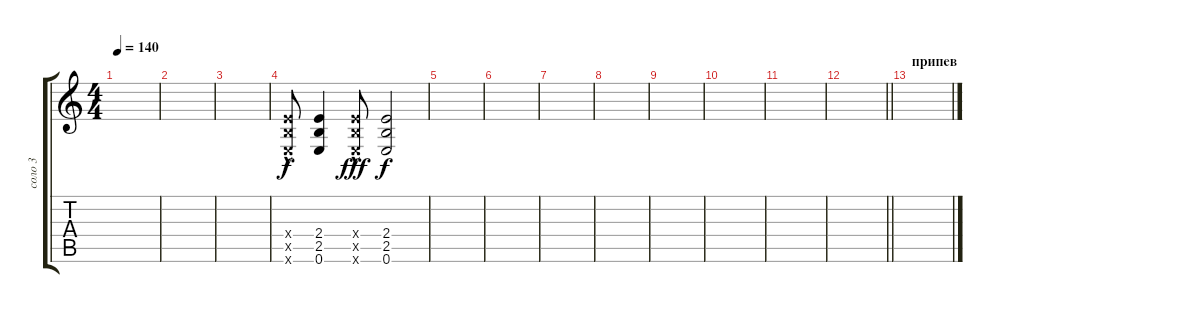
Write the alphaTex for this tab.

\track ("соло 3" "соло 3") {instrument overdrivenguitar}
\staff {score tabs}
\tuning (E4 B3 G3 D3 A2 E2) {hide}
\ts (4 4)
\tempo 140
\clef g2
\ks c
|
|
|
(2.4{hac x} 2.5{hac x} 0.6{hac x}).8 (2.4 2.5 0.6).4{dy f} (2.4{hac x} 2.5{hac x} 0.6{hac x}).8{dy fff} (2.4 2.5 0.6).2{dy f} |
|
|
|
|
|
|
|
\barLineRight lightlight
|
\section ("" "припев")
